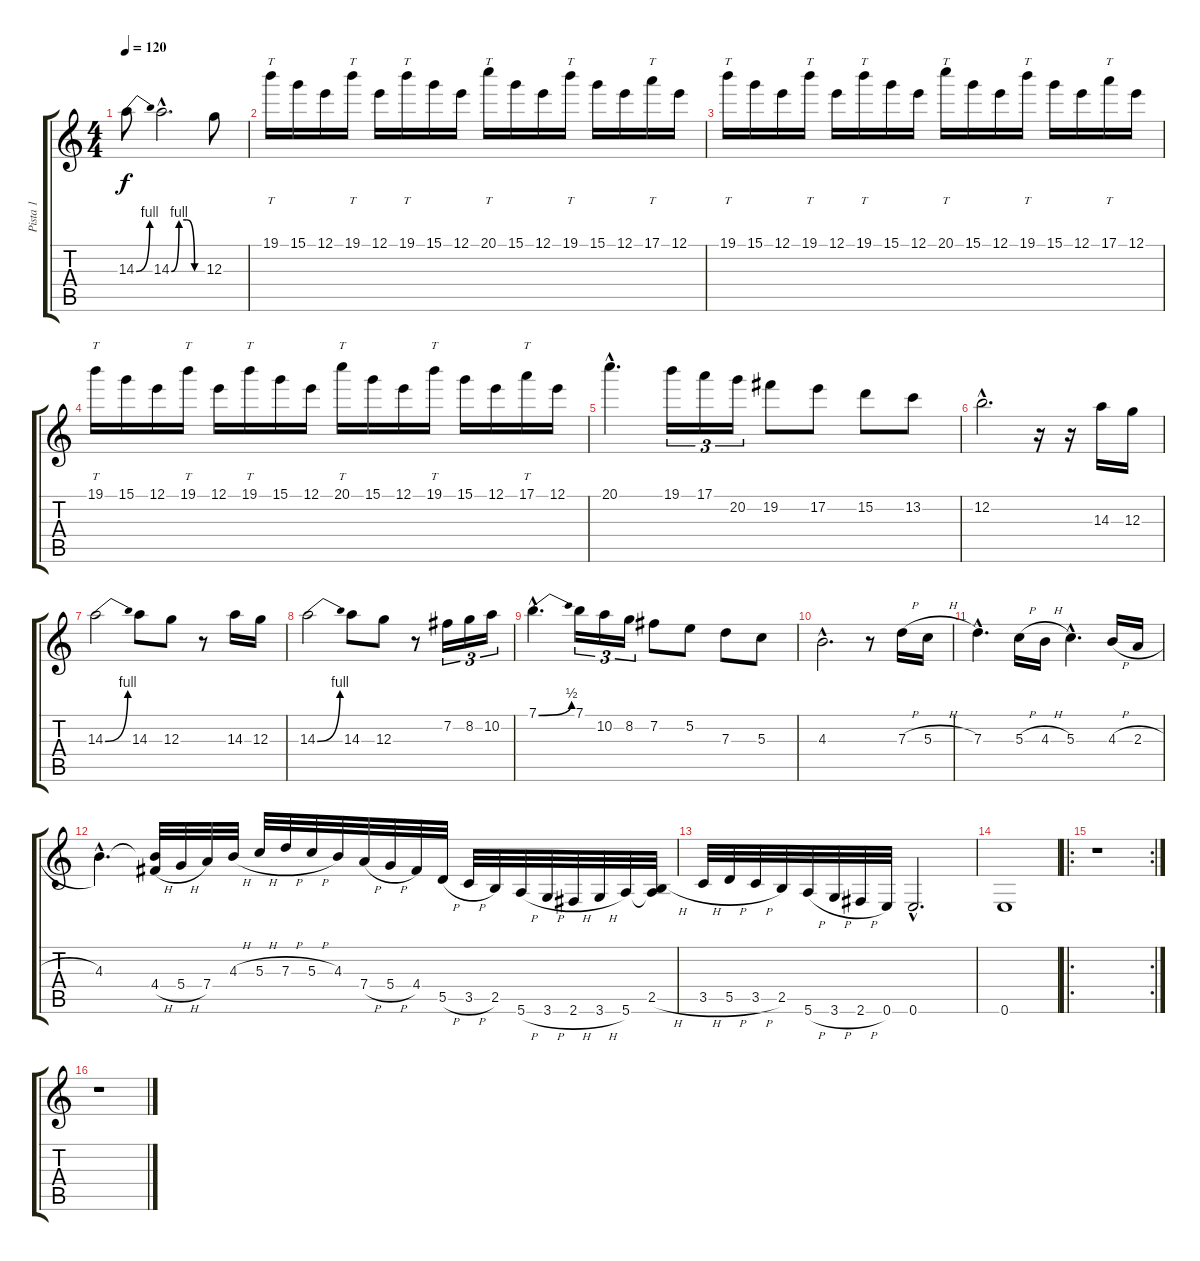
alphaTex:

\track ("Pista 1" "Pista 1") {instrument overdrivenguitar}
\staff {score tabs}
\tuning (E4 B3 G3 D3 A2 E2) {hide}
\ts (4 4)
\tempo 120
\clef g2
\ks c
14.3{be (bend 0 0 60 4)}.8{dy f} 14.3{be (custom 0 0 15 4 30 4 45 0 60 0) hac}.2{d} 12.3.8 |
19.1.16{tt} 15.1.16 12.1.16 19.1.16{tt} 12.1.16 19.1.16{tt} 15.1.16 12.1.16 20.1.16{tt} 15.1.16 12.1.16 19.1.16{tt} 15.1.16 12.1.16 17.1.16{tt} 12.1.16 |
19.1.16{tt} 15.1.16 12.1.16 19.1.16{tt} 12.1.16 19.1.16{tt} 15.1.16 12.1.16 20.1.16{tt} 15.1.16 12.1.16 19.1.16{tt} 15.1.16 12.1.16 17.1.16{tt} 12.1.16 |
19.1.16{tt} 15.1.16 12.1.16 19.1.16{tt} 12.1.16 19.1.16{tt} 15.1.16 12.1.16 20.1.16{tt} 15.1.16 12.1.16 19.1.16{tt} 15.1.16 12.1.16 17.1.16{tt} 12.1.16 |
20.1{hac}.4{d} 19.1.16{tu (3 2)} 17.1.16{tu (3 2)} 20.2.16{tu (3 2)} 19.2.8 17.2.8 15.2.8 13.2.8 |
12.2{hac}.2{d} r.16 r.16 14.3.16 12.3.16 |
14.3{be (bend 0 0 60 4)}.2 14.3.8 12.3.8 r.8 14.3.16 12.3.16 |
14.3{be (bend 0 0 60 4)}.2 14.3.8 12.3.8 r.8 7.2.16{tu (3 2)} 8.2.16{tu (3 2)} 10.2.16{tu (3 2)} |
7.1{be (bend 0 0 60 2) hac}.4{d} 7.1.16{tu (3 2)} 10.2.16{tu (3 2)} 8.2.16{tu (3 2)} 7.2.8 5.2.8 7.3.8 5.3.8 |
4.3{hac}.2{d} r.8 7.3{h}.16 5.3{h}.16 |
7.3{hac}.4{d} 5.3{h}.16 4.3{h}.16 5.3{hac}.4{d} 4.3{h}.16 2.3{h}.16 |
4.3{hac}.4{d} (4.3{t} 4.4{h}).32 5.4{h}.32 7.4.32 4.3{h}.32 5.3{h}.32 7.3{h}.32 5.3{h}.32 4.3.32 7.4{h}.32 5.4{h}.32 4.4.32 5.5{h}.32 3.5{h}.32 2.5.32 5.6{h}.32 3.6{h}.32 2.6{h}.32 3.6{h}.32 5.6.32 (2.5{h} 5.6{t}).32 |
3.5{h}.32 5.5{h}.32 3.5{h}.32 2.5.32 5.6{h}.32 3.6{h}.32 2.6{h}.32 0.6.32 0.6{hac}.2{d} |
0.6.1 |
\ro
\rc 2
r.1 |
r.1
